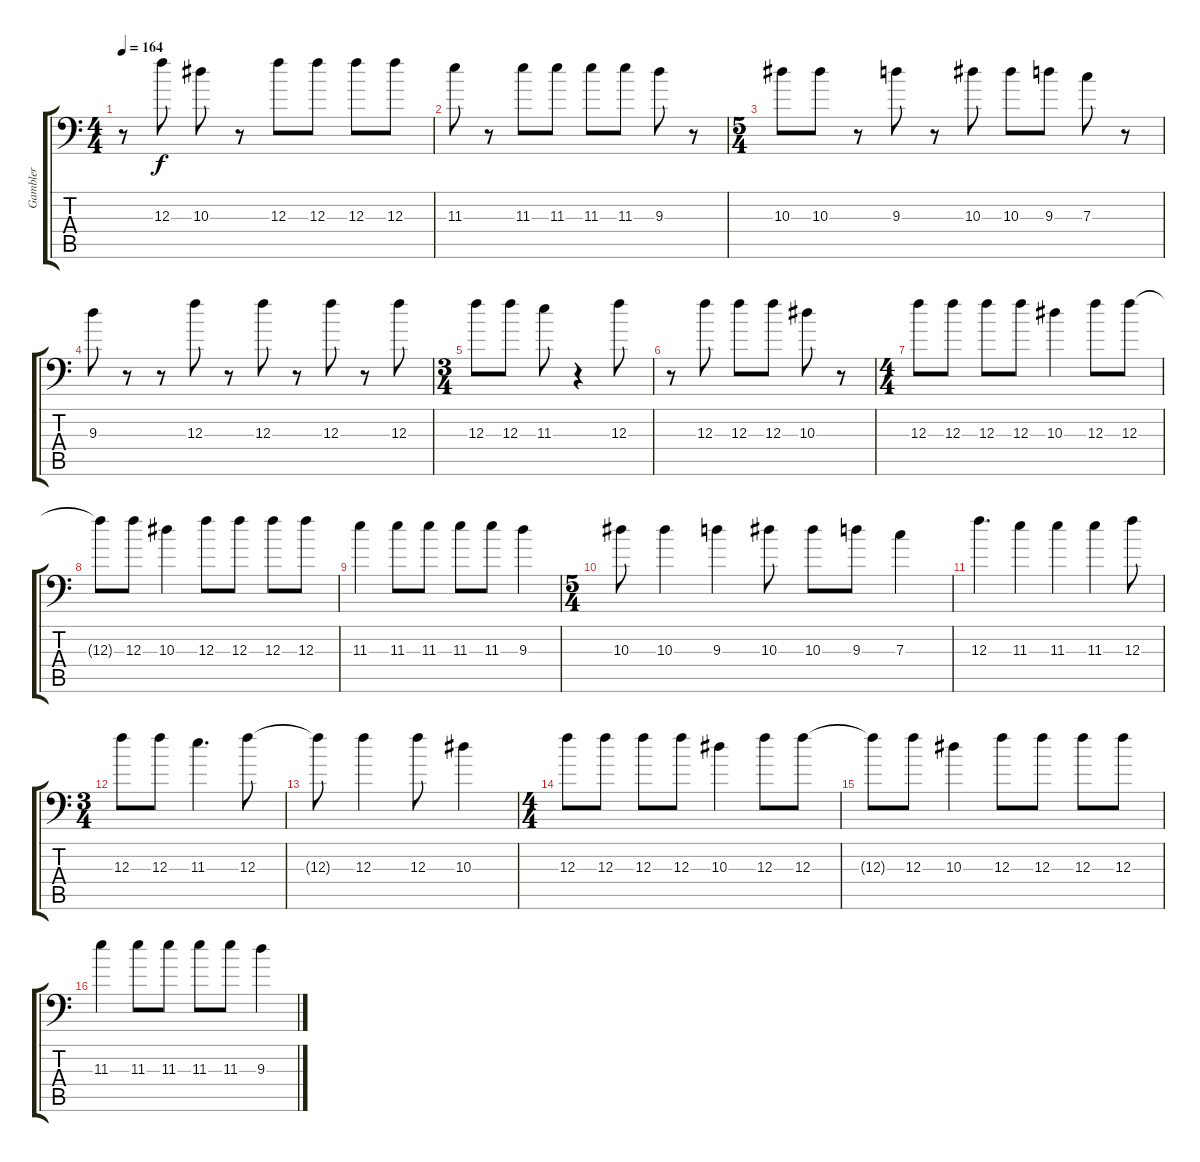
\track ("Gambler" "Gambler") {instrument overdrivenguitar}
\staff {score tabs}
\tuning (D4 A3 F3 C3 G2 G1) {hide}
\ts (4 4)
\tempo 164
\clef f4
\ks c
r.8{dy f} 12.3.8 10.3.8 r.8 12.3.8 12.3.8 12.3.8 12.3.8 |
11.3.8 r.8 11.3.8 11.3.8 11.3.8 11.3.8 9.3.8 r.8 |
\ts (5 4)
10.3.8 10.3.8 r.8 9.3.8 r.8 10.3.8 10.3.8 9.3.8 7.3.8 r.8 |
9.3.8 r.8 r.8 12.3.8 r.8 12.3.8 r.8 12.3.8 r.8 12.3.8 |
\ts (3 4)
12.3.8 12.3.8 11.3.8 r.4 12.3.8 |
r.8 12.3.8 12.3.8 12.3.8 10.3.8 r.8 |
\ts (4 4)
12.3.8 12.3.8 12.3.8 12.3.8 10.3.4 12.3.8 12.3.8 |
12.3{t}.8 12.3.8 10.3.4 12.3.8 12.3.8 12.3.8 12.3.8 |
11.3.4 11.3.8 11.3.8 11.3.8 11.3.8 9.3.4 |
\ts (5 4)
10.3.8 10.3.4 9.3.4 10.3.8 10.3.8 9.3.8 7.3.4 |
12.3.4{d} 11.3.4 11.3.4 11.3.4 12.3.8 |
\ts (3 4)
12.3.8 12.3.8 11.3.4{d} 12.3.8 |
12.3{t}.8 12.3.4 12.3.8 10.3.4 |
\ts (4 4)
12.3.8 12.3.8 12.3.8 12.3.8 10.3.4 12.3.8 12.3.8 |
12.3{t}.8 12.3.8 10.3.4 12.3.8 12.3.8 12.3.8 12.3.8 |
11.3.4 11.3.8 11.3.8 11.3.8 11.3.8 9.3.4
